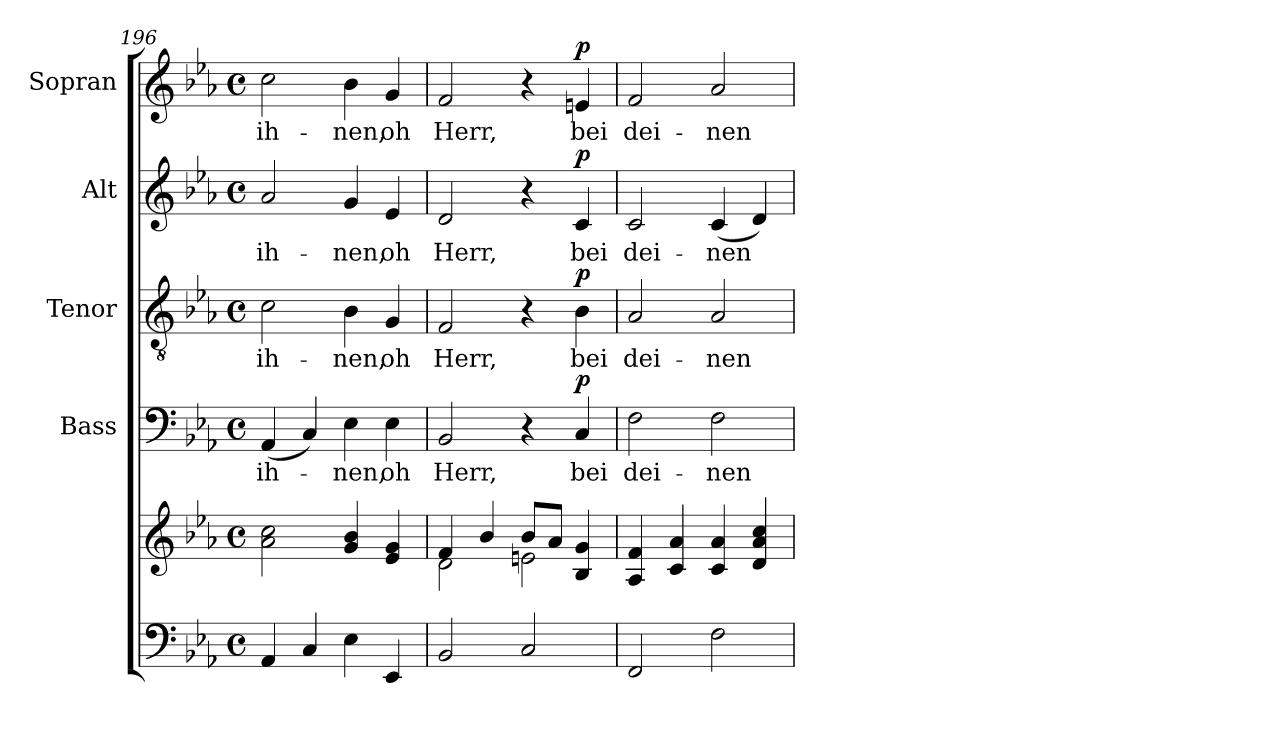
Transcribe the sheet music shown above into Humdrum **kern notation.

**kern	**kern	**kern	**text	**dynam	**kern	**text	**dynam	**kern	**text	**dynam	**kern	**text	**dynam
*part5	*part5	*part4	*part4	*part4	*part3	*part3	*part3	*part2	*part2	*part2	*part1	*part1	*part1
*staff6	*staff5	*staff4	*staff4	*staff4	*staff3	*staff3	*staff3	*staff2	*staff2	*staff2	*staff1	*staff1	*staff1
*	*	*I"Bass	*	*	*I"Tenor	*	*	*I"Alt	*	*	*I"Sopran	*	*
*	*	*I'B.	*	*	*I'T.	*	*	*I'A.	*	*	*I'S.	*	*
*clefF4	*clefG2	*clefF4	*	*	*clefGv2	*	*	*clefG2	*	*	*clefG2	*	*
*k[b-e-a-]	*k[b-e-a-]	*k[b-e-a-]	*	*	*k[b-e-a-]	*	*	*k[b-e-a-]	*	*	*k[b-e-a-]	*	*
*E-:	*E-:	*E-:	*	*	*E-:	*	*	*E-:	*	*	*E-:	*	*
*M4/4	*M4/4	*M4/4	*	*	*M4/4	*	*	*M4/4	*	*	*M4/4	*	*
*met(c)	*met(c)	*met(c)	*	*	*met(c)	*	*	*met(c)	*	*	*met(c)	*	*
=196	=196	=196	=196	=196	=196	=196	=196	=196	=196	=196	=196	=196	=196
!	!	!	!LO:LY:b	!	!	!LO:LY:b	!	!	!LO:LY:b	!	!	!LO:LY:b	!
4AA-/	2a-\ 2cc\	(<4AA-/	ih-	.	2c\	ih-	.	2a-/	ih-	.	2cc\	ih-	.
4C/	.	4C/)	.	.	.	.	.	.	.	.	.	.	.
!	!	!	!LO:LY:b	!	!	!LO:LY:b	!	!	!LO:LY:b	!	!	!LO:LY:b	!
4E-\	4g/ 4b-/	4E-\	-nen,	.	4B-\	-nen,	.	4g/	-nen,	.	4b-\	-nen,	.
!	!	!	!LO:LY:b	!	!	!LO:LY:b	!	!	!LO:LY:b	!	!	!LO:LY:b	!
4EE-/	4e-/ 4g/	4E-\	oh	.	4G/	oh	.	4e-/	oh	.	4g/	oh	.
=197	=197	=197	=197	=197	=197	=197	=197	=197	=197	=197	=197	=197	=197
*	*^	*	*	*	*	*	*	*	*	*	*	*	*
!	!	!	!	!LO:LY:b	!	!	!LO:LY:b	!	!	!LO:LY:b	!	!	!LO:LY:b	!
2BB-/	4f/	2d\	2BB-/	Herr,	.	2F/	Herr,	.	2d/	Herr,	.	2f/	Herr,	.
.	4b-/	.	.	.	.	.	.	.	.	.	.	.	.	.
2C/	8b-/L	2en\	4r	.	.	4r	.	.	4r	.	.	4r	.	.
.	8a-/J	.	.	.	.	.	.	.	.	.	.	.	.	.
!	!	!	!	!LO:LY:b	!LO:DY:a	!	!LO:LY:b	!LO:DY:a	!	!LO:LY:b	!LO:DY:a	!	!LO:LY:b	!LO:DY:a
.	4B-/ 4g/	.	4C/	bei	p	4B-\	bei	p	4c/	bei	p	4en/	bei	p
*	*v	*v	*	*	*	*	*	*	*	*	*	*	*	*
=198	=198	=198	=198	=198	=198	=198	=198	=198	=198	=198	=198	=198	=198
!	!	!	!LO:LY:b	!	!	!LO:LY:b	!	!	!LO:LY:b	!	!	!LO:LY:b	!
2FF/	4A-/ 4f/	2F\	dei-	.	2A-/	dei-	.	2c/	dei-	.	2f/	dei-	.
.	4c/ 4a-/	.	.	.	.	.	.	.	.	.	.	.	.
!	!	!	!LO:LY:b	!	!	!LO:LY:b	!	!	!LO:LY:b	!	!	!LO:LY:b	!
2F\	4c/ 4a-/	2F\	-nen	.	2A-/	-nen	.	(<4c/	-nen	.	2a-/	-nen	.
.	4d/ 4a-/ 4cc/	.	.	.	.	.	.	4d/)	.	.	.	.	.
=	=	=	=	=	=	=	=	=	=	=	=	=	=
*-	*-	*-	*-	*-	*-	*-	*-	*-	*-	*-	*-	*-	*-
